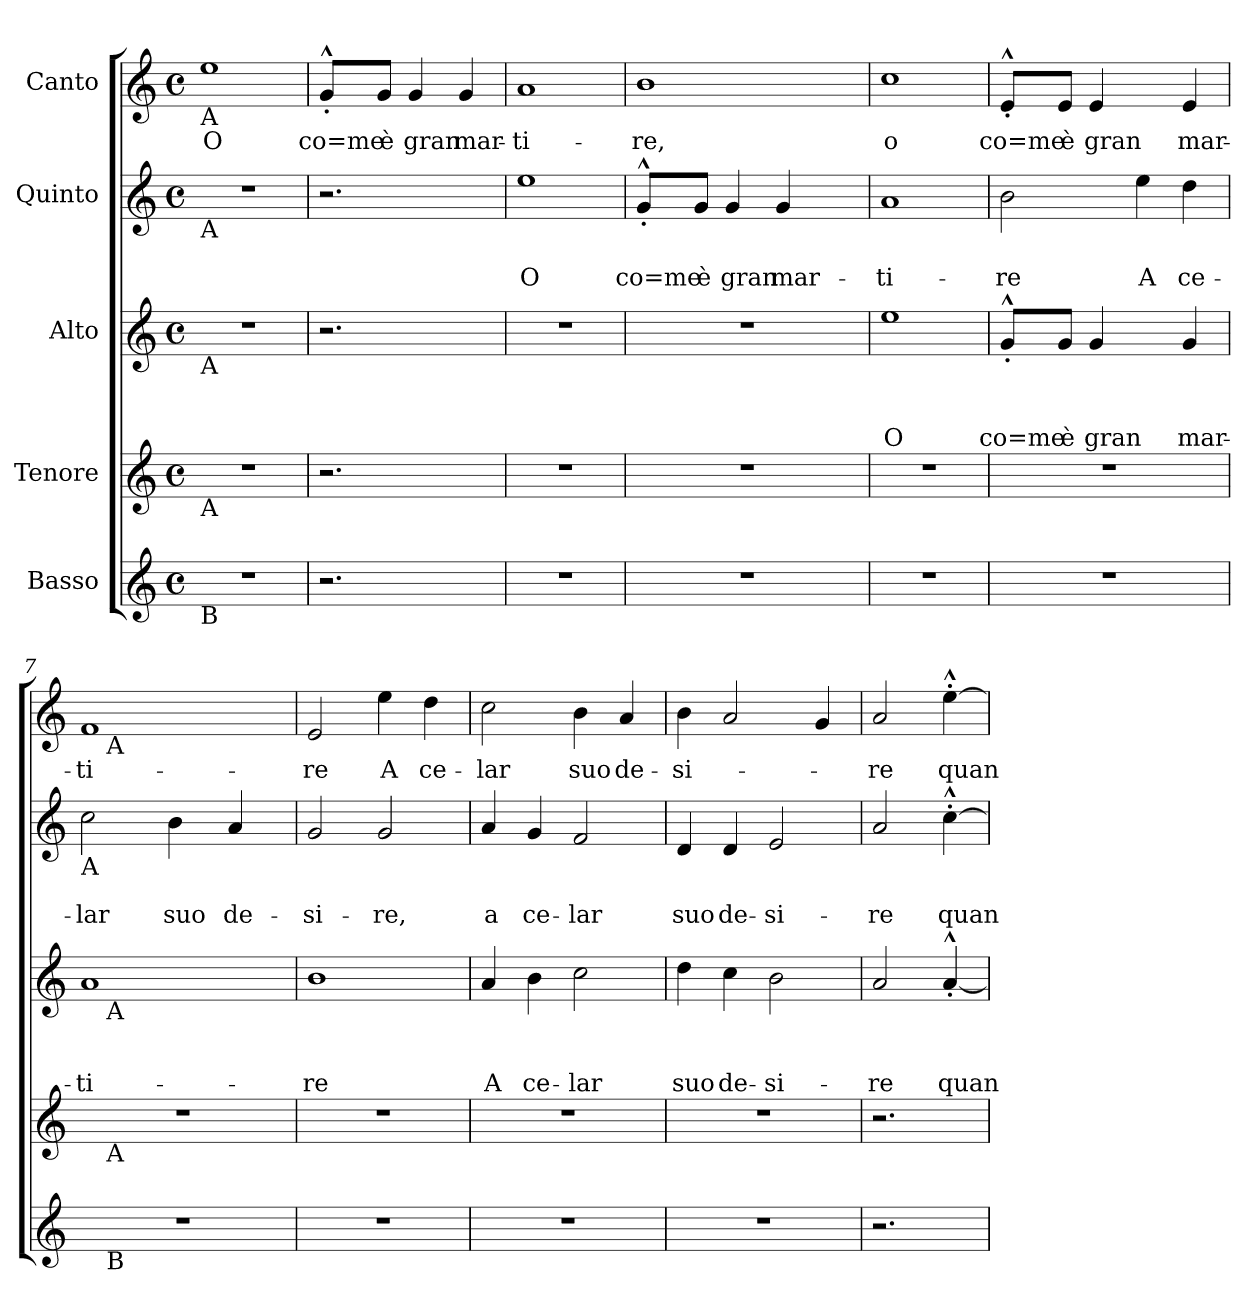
**kern	**kern	**kern	**text	**text	**text	**kern	**text	**text	**kern	**text
*part5	*part4	*part3	*part3	*part3	*part3	*part2	*part2	*part2	*part1	*part1
*staff5	*staff4	*staff3	*staff3	*staff3	*staff3	*staff2	*staff2	*staff2	*staff1	*staff1
*I"Basso	*I"Tenore	*I"Alto	*	*	*	*I"Quinto	*	*	*I"Canto	*
*clefG2	*clefG2	*clefG2	*	*	*	*clefG2	*	*	*clefG2	*
*k[]	*k[]	*k[]	*	*	*	*k[]	*	*	*k[]	*
*C:	*C:	*C:	*	*	*	*C:	*	*	*C:	*
*M4/4	*M4/4	*M4/4	*	*	*	*M4/4	*	*	*M4/4	*
*met(c)	*met(c)	*met(c)	*	*	*	*met(c)	*	*	*met(c)	*
=1	=1	=1	=1	=1	=1	=1	=1	=1	=1	=1
!	!	!	!	!	!	!	!	!	!LO:TX:b:t=A	!
!	!	!	!	!	!	!LO:TX:b:t=A	!	!	!	!
!	!	!LO:TX:b:t=A	!	!	!	!	!	!	!	!
!	!LO:TX:b:t=A	!	!	!	!	!	!	!	!	!
!LO:TX:b:t=B	!	!	!	!	!	!	!	!	!	!
!	!	!	!	!	!	!	!	!	!	!LO:LY:b
1r	1r	1r	.	.	.	1r	.	.	1ee	O
=2	=2	=2	=2	=2	=2	=2	=2	=2	=2	=2
!	!	!	!	!	!	!	!	!	!	!LO:LY:b
2.r	2.r	2.r	.	.	.	2.r	.	.	8g^^<'</L	co=me
!	!	!	!	!	!	!	!	!	!	!LO:LY:b
.	.	.	.	.	.	.	.	.	8g/J	è
!	!	!	!	!	!	!	!	!	!	!LO:LY:b
.	.	.	.	.	.	.	.	.	4g/	gran
!	!	!	!	!	!	!	!	!	!	!LO:LY:b
.	.	.	.	.	.	.	.	.	4g/	mar-
=3	=3	=3	=3	=3	=3	=3	=3	=3	=3	=3
!	!	!	!	!	!	!	!	!LO:LY:b	!	!LO:LY:b
1r	1r	1r	.	.	.	1ee	.	O	1a	-ti-
=4	=4	=4	=4	=4	=4	=4	=4	=4	=4	=4
!	!	!	!	!	!	!	!	!LO:LY:b	!	!LO:LY:b
1r	1r	1r	.	.	.	8g^^<'</L	.	co=me	1b	-re,
!	!	!	!	!	!	!	!	!LO:LY:b	!	!
.	.	.	.	.	.	8g/J	.	è	.	.
!	!	!	!	!	!	!	!	!LO:LY:b	!	!
.	.	.	.	.	.	4g/	.	gran	.	.
!	!	!	!	!	!	!	!	!LO:LY:b	!	!
.	.	.	.	.	.	4g/	.	mar-	.	.
.	.	.	.	.	.	4ryy	.	.	.	.
=5	=5	=5	=5	=5	=5	=5	=5	=5	=5	=5
!	!	!	!	!	!LO:LY:b	!	!	!LO:LY:b	!	!LO:LY:b
1r	1r	1ee	.	.	O	1a	.	-ti-	1cc	o
=6	=6	=6	=6	=6	=6	=6	=6	=6	=6	=6
!	!	!	!	!	!LO:LY:b	!	!	!LO:LY:b	!	!LO:LY:b
1r	1r	8g^^<'</L	.	.	co=me	2b\	.	-re	8e^^<'</L	co=me
!	!	!	!	!	!LO:LY:b	!	!	!	!	!LO:LY:b
.	.	8g/J	.	.	è	.	.	.	8e/J	è
!	!	!	!	!	!LO:LY:b	!	!	!	!	!LO:LY:b
.	.	4g/	.	.	gran	.	.	.	4e/	gran
!	!	!	!	!	!	!	!	!LO:LY:b	!	!
.	.	4ryy	.	.	.	4ee\	.	A	4ryy	.
!	!	!	!	!	!LO:LY:b	!	!	!LO:LY:b	!	!LO:LY:b
.	.	4g/	.	.	mar-	4dd\	.	ce-	4e/	mar-
!!LO:LB:g=z
=7	=7	=7	=7	=7	=7	=7	=7	=7	=7	=7
!	!	!	!	!	!	!LO:TX:b:t=A	!	!	!	!
!	!	!	!	!	!LO:LY:b	!	!	!LO:LY:b	!	!LO:LY:b
*^	*^	*^	*	*	*	*	*	*	*^	*
1r	16.ryy	1r	16.ryy	1a	16.ryy	.	.	-ti-	2cc\	.	-lar	1f	16.ryy	-ti-
!	!	!	!	!	!	!	!	!	!	!	!	!	!LO:TX:b:t=A	!
!	!	!	!	!	!LO:TX:b:t=A	!	!	!	!	!	!	!	!	!
!	!	!	!LO:TX:b:t=A	!	!	!	!	!	!	!	!	!	!	!
!	!LO:TX:b:t=B	!	!	!	!	!	!	!	!	!	!	!	!	!
.	2ryy	.	2ryy	.	2ryy	.	.	.	.	.	.	.	2ryy	.
!	!	!	!	!	!	!	!	!	!	!	!LO:LY:b	!	!	!
.	.	.	.	.	.	.	.	.	4b\	.	suo	.	.	.
.	4ryy	.	4ryy	.	4ryy	.	.	.	.	.	.	.	4ryy	.
!	!	!	!	!	!	!	!	!	!	!	!LO:LY:b	!	!	!
.	.	.	.	.	.	.	.	.	4a/	.	de-	.	.	.
.	8ryy	.	8ryy	.	8ryy	.	.	.	.	.	.	.	8ryy	.
.	32ryy	.	32ryy	.	32ryy	.	.	.	.	.	.	.	32ryy	.
=8	=8	=8	=8	=8	=8	=8	=8	=8	=8	=8	=8	=8	=8	=8
!	!	!	!	!	!	!	!	!LO:LY:b	!	!	!LO:LY:b	!	!	!LO:LY:b
*v	*v	*	*	*v	*v	*	*	*	*	*	*	*v	*v	*
*	*v	*v	*	*	*	*	*	*	*	*	*
1r	1r	1b	.	.	-re	2g/	.	-si-	2e/	-re
!	!	!	!	!	!	!	!	!LO:LY:b	!	!LO:LY:b
.	.	.	.	.	.	2g/	.	-re,	4ee\	A
!	!	!	!	!	!	!	!	!	!	!LO:LY:b
.	.	.	.	.	.	.	.	.	4dd\	ce-
=9	=9	=9	=9	=9	=9	=9	=9	=9	=9	=9
!	!	!	!	!	!LO:LY:b	!	!	!LO:LY:b	!	!LO:LY:b
1r	1r	4a/	.	.	A	4a/	.	a	2cc\	-lar
!	!	!	!	!	!LO:LY:b	!	!	!LO:LY:b	!	!
.	.	4b\	.	.	ce-	4g/	.	ce-	.	.
!	!	!	!	!	!LO:LY:b	!	!	!LO:LY:b	!	!LO:LY:b
.	.	2cc\	.	.	-lar	2f/	.	-lar	4b\	suo
!	!	!	!	!	!	!	!	!	!	!LO:LY:b
.	.	.	.	.	.	.	.	.	4a/	de-
=10	=10	=10	=10	=10	=10	=10	=10	=10	=10	=10
!	!	!	!	!	!LO:LY:b	!	!	!LO:LY:b	!	!LO:LY:b
1r	1r	4dd\	.	.	suo	4d/	.	suo	4b\	-si-
!	!	!	!	!	!LO:LY:b	!	!	!LO:LY:b	!	!
.	.	4cc\	.	.	de-	4d/	.	de-	2a/	.
!	!	!	!	!	!LO:LY:b	!	!	!LO:LY:b	!	!
.	.	2b\	.	.	-si-	2e/	.	-si-	.	.
.	.	.	.	.	.	.	.	.	4g/	.
=11	=11	=11	=11	=11	=11	=11	=11	=11	=11	=11
!	!	!	!	!	!LO:LY:b	!	!	!LO:LY:b	!	!LO:LY:b
2.r	2.r	2a/	.	.	-re	2a/	.	-re	2a/	-re
!	!	!	!	!	!LO:LY:b	!	!	!LO:LY:b	!	!LO:LY:b
.	.	[<4a^^<'</	.	.	quan-	[>4cc^^>'>\	.	quan-	[>4ee^^>'>\	quan-
=	=	=	=	=	=	=	=	=	=	=
*-	*-	*-	*-	*-	*-	*-	*-	*-	*-	*-
